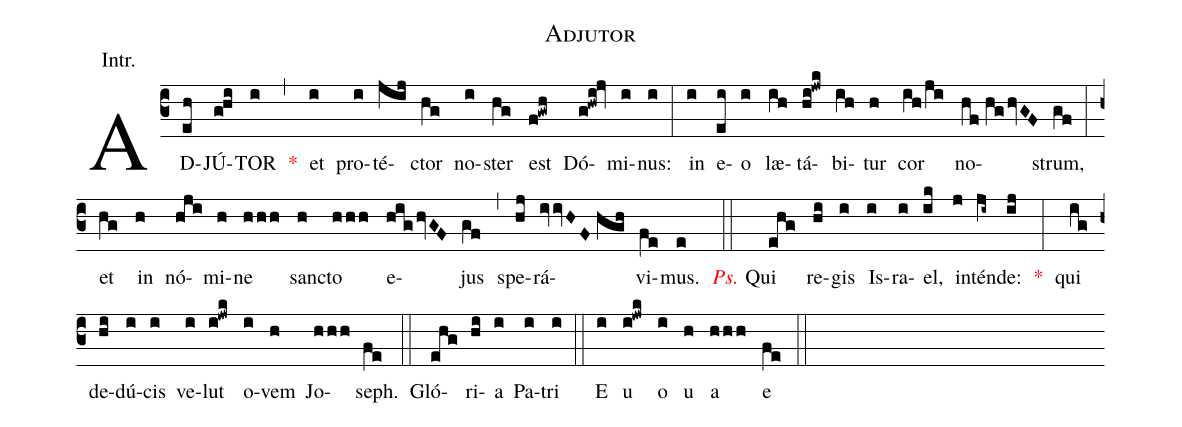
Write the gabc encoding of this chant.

name:Adjutor;
annotation:Intr.;
mode:VII.;
office-part:Introit;
%%
(c3) AD(eh)JÚ(g!hi)TOR(i) <v>\red{*}</v>(,) et(i) pro(i)té(jij)ctor(hg) no(i)ster(hg) est(f!gwh) Dó(g!hwi!jv)mi(i)nus:(i) (:) in(i) e(ei)o(i) læ(ih)tá(hi!jwk)bi(ih)tur(h) cor(ih/ji) no(hf//hghvGF)strum,(gf) (:) et(hg) in(h) nó(hji)mi(h)ne(hhh) sanc(h)to(hhh) e(highvGF)jus(gf) (,) spe(hj)rá(ivvHF//hgh)vi(fe)mus.(e) (::) <v>\redit{Ps.}</v> Qui(ehg) re(hi)gis(i) Is(i)ra(i)el,(ik) in(j)tén(ji~)de:(ij) <v>\red{*}</v>(:) qui(ig) de(hi)dú(i)cis(i) ve(i)lut(i!jwk) o(i)vem(h) Jo(hhh)seph.(fe) (::) Gló(ehg)ri(hi)a(i) Pa(i)tri(i) (::) E(i) u(i!jwk) o(i) u(h) a(hhh) e(fe) (::)
